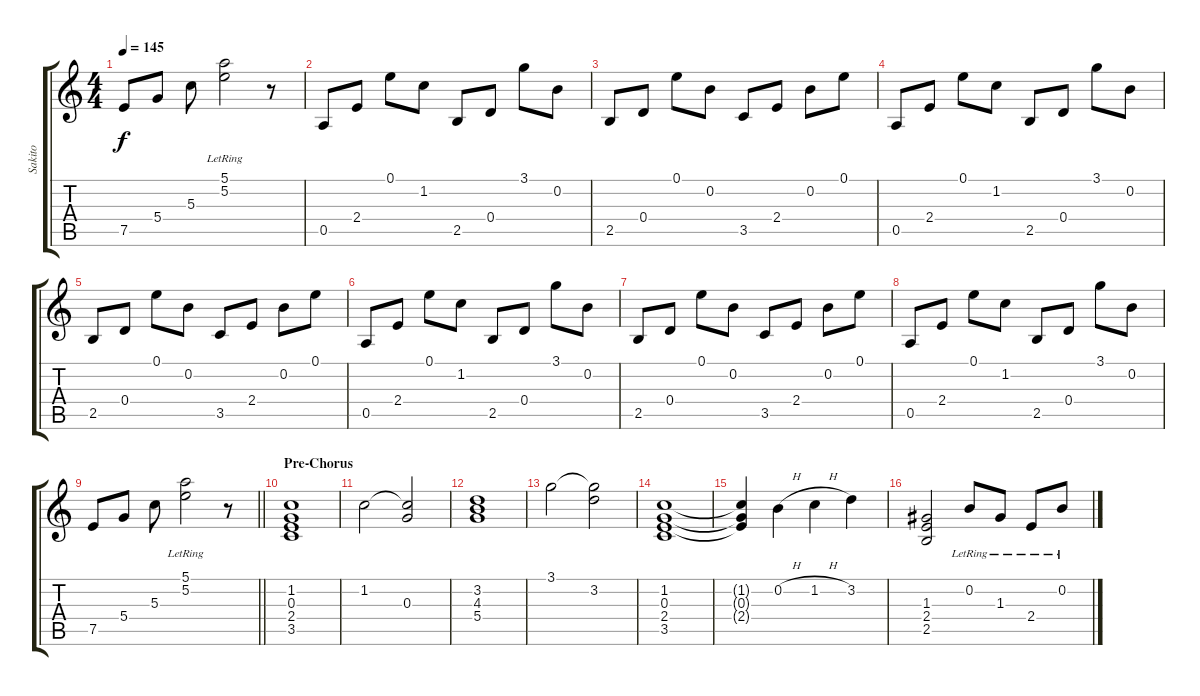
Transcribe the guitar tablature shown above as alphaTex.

\track ("Sakito" "Sakito") {instrument overdrivenguitar}
\staff {score tabs}
\tuning (E4 B3 G3 D3 A2 E2) {hide}
\ts (4 4)
\tempo 145
\clef g2
\ks c
7.5.8{dy f} 5.4.8 5.3.8 (5.1{lr} 5.2{lr}).2 r.8 |
0.5.8{instrument electricguitarclean} 2.4.8 0.1.8 1.2.8 2.5.8 0.4.8 3.1.8 0.2.8 |
2.5.8 0.4.8 0.1.8 0.2.8 3.5.8 2.4.8 0.2.8 0.1.8 |
0.5.8 2.4.8 0.1.8 1.2.8 2.5.8 0.4.8 3.1.8 0.2.8 |
2.5.8 0.4.8 0.1.8 0.2.8 3.5.8 2.4.8 0.2.8 0.1.8 |
0.5.8 2.4.8 0.1.8 1.2.8 2.5.8 0.4.8 3.1.8 0.2.8 |
2.5.8 0.4.8 0.1.8 0.2.8 3.5.8 2.4.8 0.2.8 0.1.8 |
0.5.8 2.4.8 0.1.8 1.2.8 2.5.8 0.4.8 3.1.8 0.2.8 |
\barLineRight lightlight
7.5.8 5.4.8 5.3.8 (5.1{lr} 5.2{lr}).2 r.8 |
\section ("" "Pre-Chorus")
(1.2 0.3 2.4 3.5).1{instrument overdrivenguitar} |
1.2.2 (1.2{t} 0.3).2 |
(3.2 4.3 5.4).1 |
3.1.2 (3.1{t} 3.2).2 |
(1.2 0.3 2.4 3.5).1 |
(1.2{t} 0.3{t} 2.4{t}).4 0.2{h}.4 1.2{h}.4 3.2.4 |
(1.3 2.4 2.5).2 0.2{lr}.8 1.3{lr}.8 2.4{lr}.8 0.2{lr}.8
